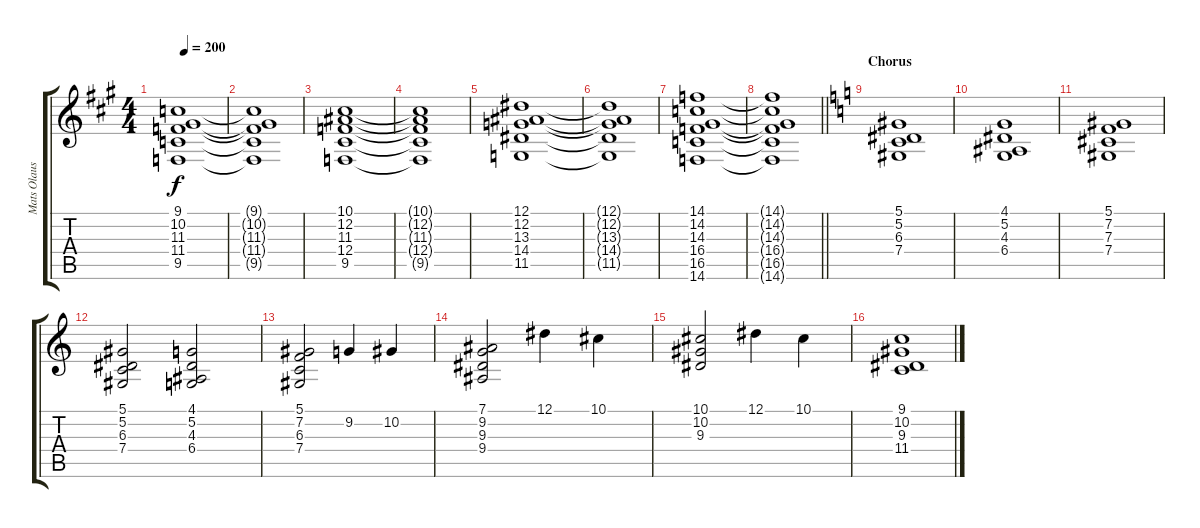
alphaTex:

\track ("Mats Olausson" "Mats Olaus") {instrument stringensemble1}
\staff {score tabs}
\tuning (Eb4 Bb3 Gb3 Db3 Ab2 Eb2) {hide}
\ts (4 4)
\tempo 200
\clef g2
\ks a
(9.1 10.2 11.3 11.4 9.5).1{dy f} |
(9.1{t} 10.2{t} 11.3{t} 11.4{t} 9.5{t}).1 |
(10.1 12.2 11.3 12.4 9.5).1 |
(10.1{t} 12.2{t} 11.3{t} 12.4{t} 9.5{t}).1 |
(12.1 12.2 13.3 14.4 11.5).1 |
(12.1{t} 12.2{t} 13.3{t} 14.4{t} 11.5{t}).1 |
(14.1 14.2 14.3 16.4 16.5 14.6).1 |
\barLineRight lightlight
(14.1{t} 14.2{t} 14.3{t} 16.4{t} 16.5{t} 14.6{t}).1 |
\section ("" "Chorus")
\ks c
(5.1 5.2 6.3 7.4).1 |
(4.1 5.2 4.3 6.4).1 |
(5.1 7.2 7.3 7.4).1 |
(5.1 5.2 6.3 7.4).2 (4.1 5.2 4.3 6.4).2 |
(5.1 7.2 6.3 7.4).2 9.2.4 10.2.4 |
(7.1 9.2 9.3 9.4).2 12.1.4 10.1.4 |
(10.1 10.2 9.3).2 12.1.4 10.1.4 |
(9.1 10.2 9.3 11.4).1
